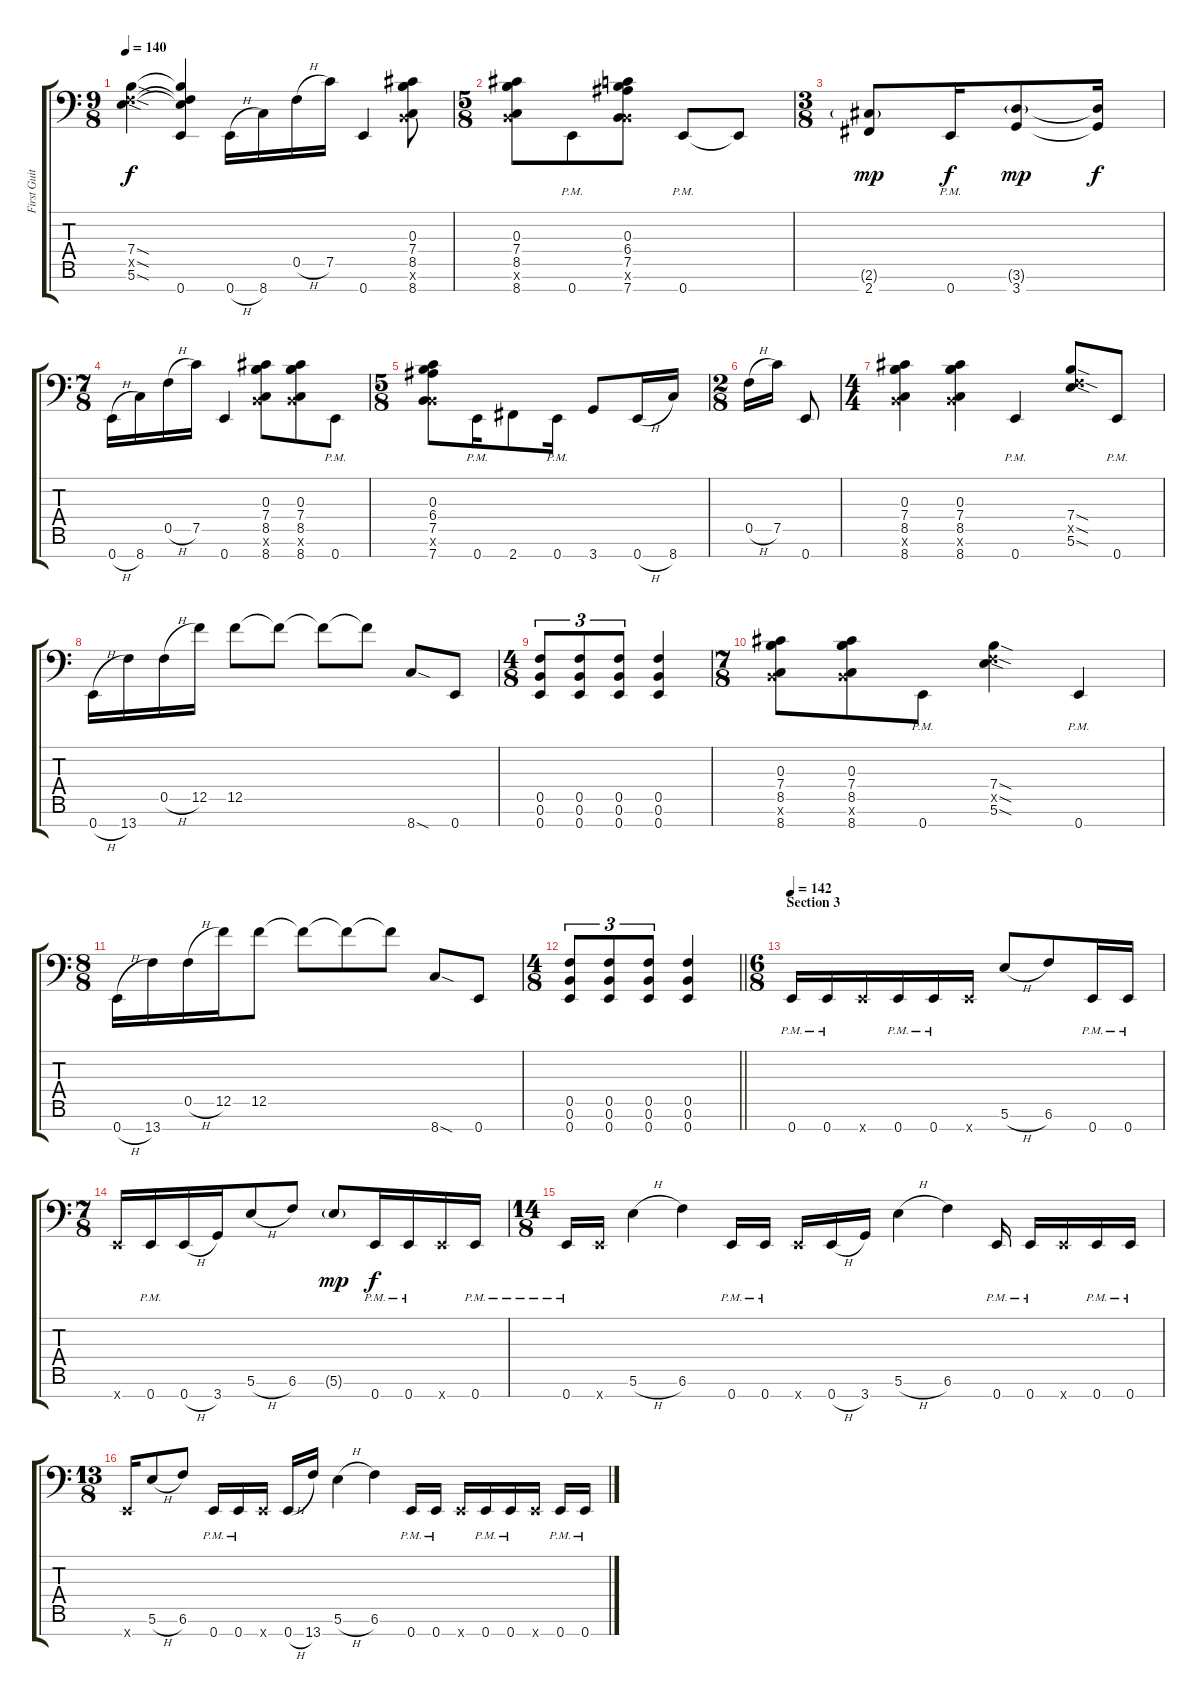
\track ("First Guitar" "First Guit") {instrument distortionguitar}
\staff {score tabs}
\tuning (B3 F3 B2 E2 F2 B1 E1) {hide}
\ts (9 8)
\tempo 140
\clef f4
\ks c
(7.4{sod} 0.5{sod x} 5.6{sod}).4{dy f} (7.4{t} 0.5{t} 5.6{t} 0.7).4 0.7{h}.16 8.7.16 0.5{h}.16 7.5.16 0.7.4 (0.3 7.4 8.5 0.6{x} 8.7).8 |
\ts (5 8)
(0.3 7.4 8.5 0.6{x} 8.7).8 0.7{pm}.8 (0.3 6.4 7.5 0.6{x} 7.7).8 0.7{pm}.8 0.7{t}.8 |
\ts (3 8)
(2.6{g} 2.7).8{dy mp} 0.7{pm}.16{dy f} (3.6{g} 3.7).8{dy mp} (3.6{t} 3.7{t}).16{dy f} |
\ts (7 8)
0.7{h}.16 8.7.16 0.5{h}.16 7.5.16 0.7.4 (0.3 7.4 8.5 0.6{x} 8.7).8 (0.3 7.4 8.5 0.6{x} 8.7).8 0.7{pm}.8 |
\ts (5 8)
(0.3 6.4 7.5 0.6{x} 7.7).8 0.7{pm}.16 2.7.8 0.7{pm}.16 3.7.8 0.7{h}.16 8.7.16 |
\ts (2 8)
0.5{h}.16 7.5.16 0.7.8 |
\ts (4 4)
(0.3 7.4 8.5 0.6{x} 8.7).4 (0.3 7.4 8.5 0.6{x} 8.7).4 0.7{pm}.4 (7.4{sod} 0.5{sod x} 5.6{sod}).8 0.7{pm}.8 |
0.7{h}.16 13.7.16 0.5{h}.16 12.5.16 12.5.8 12.5{t}.8 12.5{t}.8 12.5{t}.8 8.7{sod}.8 0.7.8 |
\ts (4 8)
(0.5 0.6 0.7).8{tu (3 2)} (0.5 0.6 0.7).8{tu (3 2)} (0.5 0.6 0.7).8{tu (3 2)} (0.5 0.6 0.7).4 |
\ts (7 8)
(0.3 7.4 8.5 0.6{x} 8.7).8 (0.3 7.4 8.5 0.6{x} 8.7).8 0.7{pm}.8 (7.4{sod} 0.5{sod x} 5.6{sod}).4 0.7{pm}.4 |
\ts (8 8)
0.7{h}.16 13.7.16 0.5{h}.16 12.5.16 12.5.8 12.5{t}.8 12.5{t}.8 12.5{t}.8 8.7{sod}.8 0.7.8 |
\ts (4 8)
\barLineRight lightlight
(0.5 0.6 0.7).8{tu (3 2)} (0.5 0.6 0.7).8{tu (3 2)} (0.5 0.6 0.7).8{tu (3 2)} (0.5 0.6 0.7).4 |
\ts (6 8)
\section ("" "Section 3")
\tempo 142
0.7{pm}.16 0.7{pm}.16 0.7{x}.16 0.7{pm}.16 0.7{pm}.16 0.7{x}.16 5.6{h}.8 6.6.8 0.7{pm}.16 0.7{pm}.16 |
\ts (7 8)
0.7{x}.16 0.7{pm}.16 0.7{h}.16 3.7.16 5.6{h}.8 6.6.8 5.6{g}.8{dy mp} 0.7{pm}.16{dy f} 0.7{pm}.16 0.7{x}.16 0.7{pm}.16 |
\ts (14 8)
0.7{pm}.16 0.7{x}.16 5.6{h}.4 6.6.4 0.7{pm}.16 0.7{pm}.16 0.7{x}.16 0.7{h}.16 3.7.16 5.6{h}.4 6.6.4 0.7{pm}.16 0.7{pm}.16 0.7{x}.16 0.7{pm}.16 0.7{pm}.16 |
\ts (13 8)
0.7{x}.16 5.6{h}.8 6.6.8 0.7{pm}.16 0.7{pm}.16 0.7{x}.16 0.7{h}.16 13.7.16 5.6{h}.4 6.6.4 0.7{pm}.16 0.7{pm}.16 0.7{x}.16 0.7{pm}.16 0.7{pm}.16 0.7{x}.16 0.7{pm}.16 0.7{pm}.16
